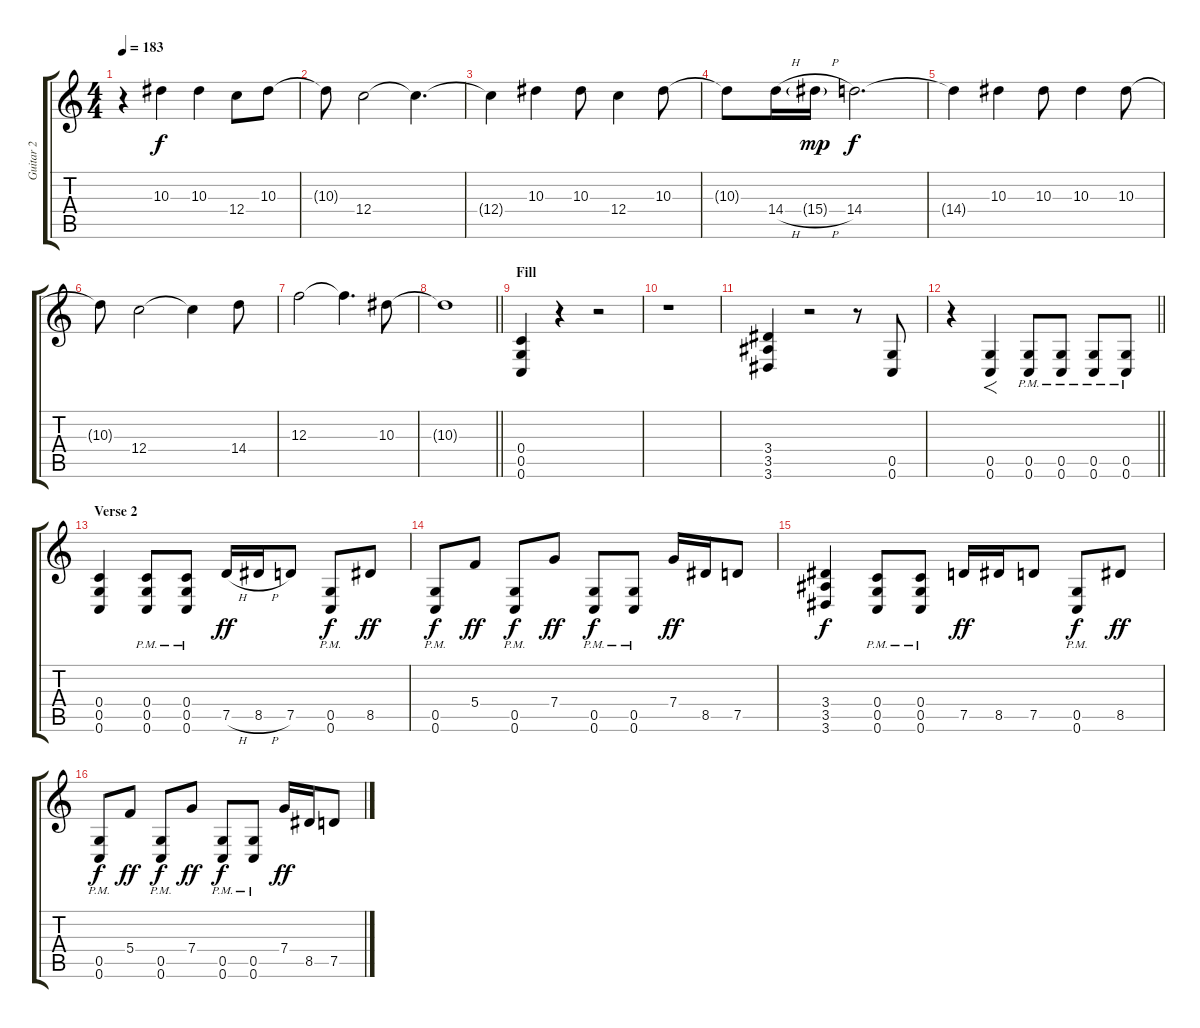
\track ("Guitar 2" "Guitar 2") {instrument distortionguitar}
\staff {score tabs}
\tuning (D4 A3 F3 C3 G2 C2) {hide}
\ts (4 4)
\tempo 183
\clef g2
\ks aminor
r.4{dy f} 10.3.4 10.3.4 12.4.8 10.3.8 |
10.3{t}.8 12.4.2 12.4{t}.4{d} |
12.4{t}.4 10.3.4 10.3.8 12.4.4 10.3.8 |
10.3{t}.8 14.4{h}.16 15.4{h g}.16{dy mp} 14.4.2{d dy f} |
14.4{t}.4 10.3.4 10.3.8 10.3.4 10.3.8 |
10.3{t}.8 12.4.2 12.4{t}.4 14.4.8 |
12.3.2 12.3{t}.4{d} 10.3.8 |
\barLineRight lightlight
10.3{t}.1 |
\section ("" "Fill")
(0.4 0.5 0.6).4 r.4 r.2 |
r.1 |
(3.4 3.5 3.6).4 r.2 r.8 (0.5 0.6).8 |
\barLineRight lightlight
r.4 (0.5 0.6).4{f} (0.5{pm} 0.6{pm}).8 (0.5{pm} 0.6{pm}).8 (0.5{pm} 0.6{pm}).8 (0.5{pm} 0.6{pm}).8 |
\section ("" "Verse 2")
(0.4 0.5 0.6).4 (0.4{pm} 0.5{pm} 0.6{pm}).8 (0.4{pm} 0.5{pm} 0.6{pm}).8 7.5{h}.16{dy ff} 8.5{h}.16 7.5.8 (0.5{pm} 0.6{pm}).8{dy f} 8.5.8{dy ff} |
(0.5{pm} 0.6{pm}).8{dy f} 5.4.8{dy ff} (0.5{pm} 0.6{pm}).8{dy f} 7.4.8{dy ff} (0.5{pm} 0.6{pm}).8{dy f} (0.5{pm} 0.6{pm}).8 7.4.16{dy ff} 8.5.16 7.5.8 |
(3.4 3.5 3.6).4{dy f} (0.4{pm} 0.5{pm} 0.6{pm}).8 (0.4{pm} 0.5{pm} 0.6{pm}).8 7.5.16{dy ff} 8.5.16 7.5.8 (0.5{pm} 0.6{pm}).8{dy f} 8.5.8{dy ff} |
(0.5{pm} 0.6{pm}).8{dy f} 5.4.8{dy ff} (0.5{pm} 0.6{pm}).8{dy f} 7.4.8{dy ff} (0.5{pm} 0.6{pm}).8{dy f} (0.5{pm} 0.6{pm}).8 7.4.16{dy ff} 8.5.16 7.5.8
